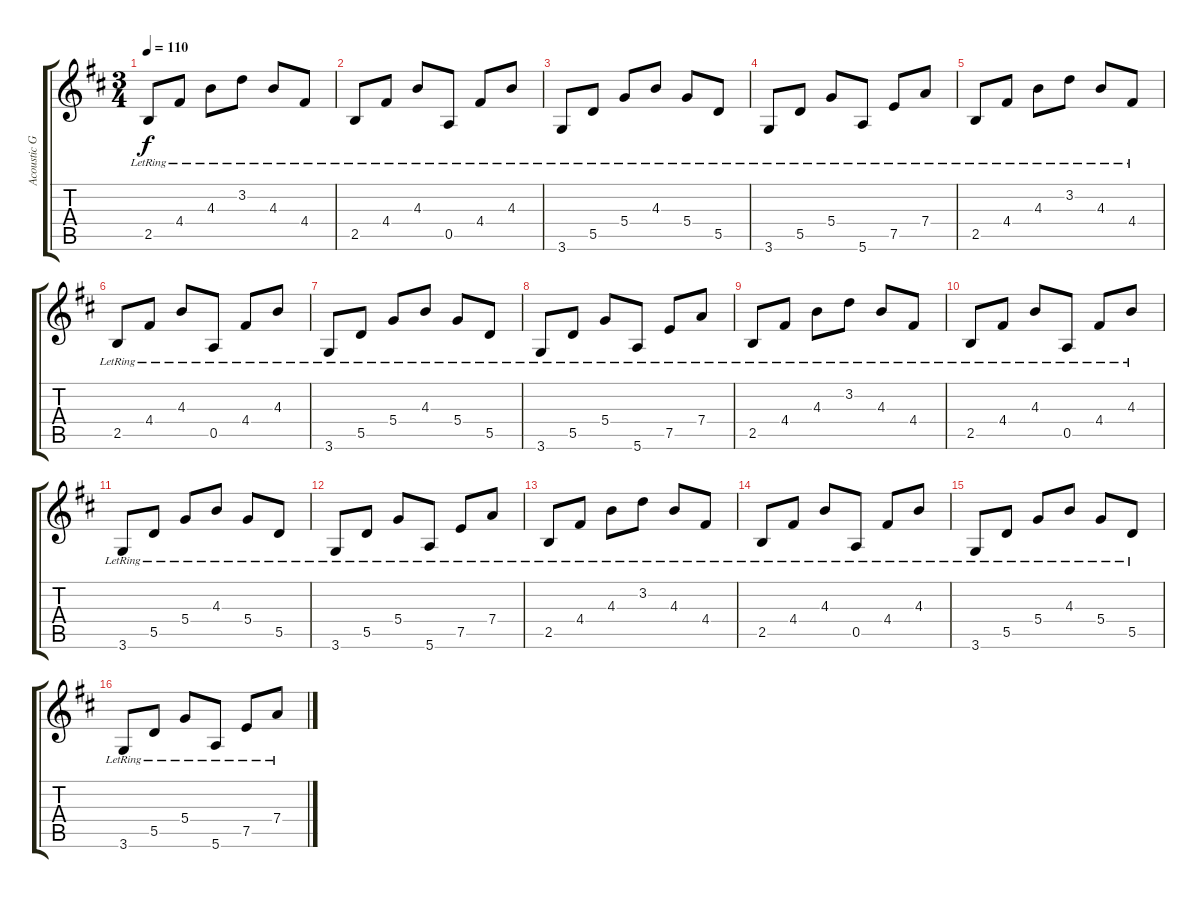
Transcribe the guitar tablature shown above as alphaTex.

\track ("Acoustic Guitar" "Acoustic G") {instrument acousticguitarnylon}
\staff {score tabs}
\tuning (E4 B3 G3 D3 A2 E2) {hide}
\ts (3 4)
\tempo 110
\clef g2
\ks d
2.5{lr}.8{dy f} 4.4{lr}.8 4.3{lr}.8 3.2{lr}.8 4.3{lr}.8 4.4{lr}.8 |
2.5{lr}.8 4.4{lr}.8 4.3{lr}.8 0.5{lr}.8 4.4{lr}.8 4.3{lr}.8 |
3.6{lr}.8 5.5{lr}.8 5.4{lr}.8 4.3{lr}.8 5.4{lr}.8 5.5{lr}.8 |
3.6{lr}.8 5.5{lr}.8 5.4{lr}.8 5.6{lr}.8 7.5{lr}.8 7.4{lr}.8 |
2.5{lr}.8 4.4{lr}.8 4.3{lr}.8 3.2{lr}.8 4.3{lr}.8 4.4{lr}.8 |
2.5{lr}.8 4.4{lr}.8 4.3{lr}.8 0.5{lr}.8 4.4{lr}.8 4.3{lr}.8 |
3.6{lr}.8 5.5{lr}.8 5.4{lr}.8 4.3{lr}.8 5.4{lr}.8 5.5{lr}.8 |
3.6{lr}.8 5.5{lr}.8 5.4{lr}.8 5.6{lr}.8 7.5{lr}.8 7.4{lr}.8 |
2.5{lr}.8 4.4{lr}.8 4.3{lr}.8 3.2{lr}.8 4.3{lr}.8 4.4{lr}.8 |
2.5{lr}.8 4.4{lr}.8 4.3{lr}.8 0.5{lr}.8 4.4{lr}.8 4.3{lr}.8 |
3.6{lr}.8 5.5{lr}.8 5.4{lr}.8 4.3{lr}.8 5.4{lr}.8 5.5{lr}.8 |
3.6{lr}.8 5.5{lr}.8 5.4{lr}.8 5.6{lr}.8 7.5{lr}.8 7.4{lr}.8 |
2.5{lr}.8 4.4{lr}.8 4.3{lr}.8 3.2{lr}.8 4.3{lr}.8 4.4{lr}.8 |
2.5{lr}.8 4.4{lr}.8 4.3{lr}.8 0.5{lr}.8 4.4{lr}.8 4.3{lr}.8 |
3.6{lr}.8 5.5{lr}.8 5.4{lr}.8 4.3{lr}.8 5.4{lr}.8 5.5{lr}.8 |
3.6{lr}.8 5.5{lr}.8 5.4{lr}.8 5.6{lr}.8 7.5{lr}.8 7.4{lr}.8
